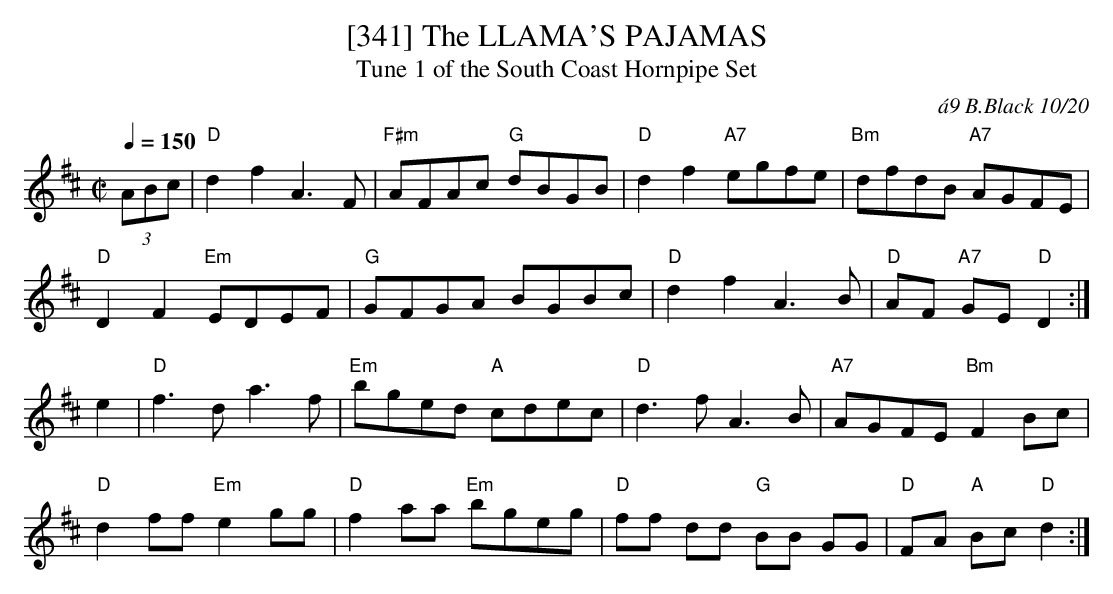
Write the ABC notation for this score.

X:1
T:[341] The LLAMA'S PAJAMAS
T:Tune 1 of the South Coast Hornpipe Set
M:C|
C:\'a9 B.Black 10/20
Q:1/4=150
K:D
(3ABc|"D"d2f2 A3F|"F#m"AFAc "G"dBGB|"D"d2f2 "A7"egfe|\
"Bm"dfdB "A7"AGFE|
"D"D2F2 "Em" EDEF |"G"GFGA BGBc |"D"d2f2 A3B |"D" AF "A7"GE "D"D2 :|
e2|"D"f3d a3f |"Em" bged "A" cdec |"D"d3f A3B |"A7" AGFE "Bm" F2Bc |
"D"d2ff "Em" e2gg |"D"f2aa "Em"bgeg |"D"ff dd "G"BB GG |"D"FA "A"Bc "D" d2 :|
